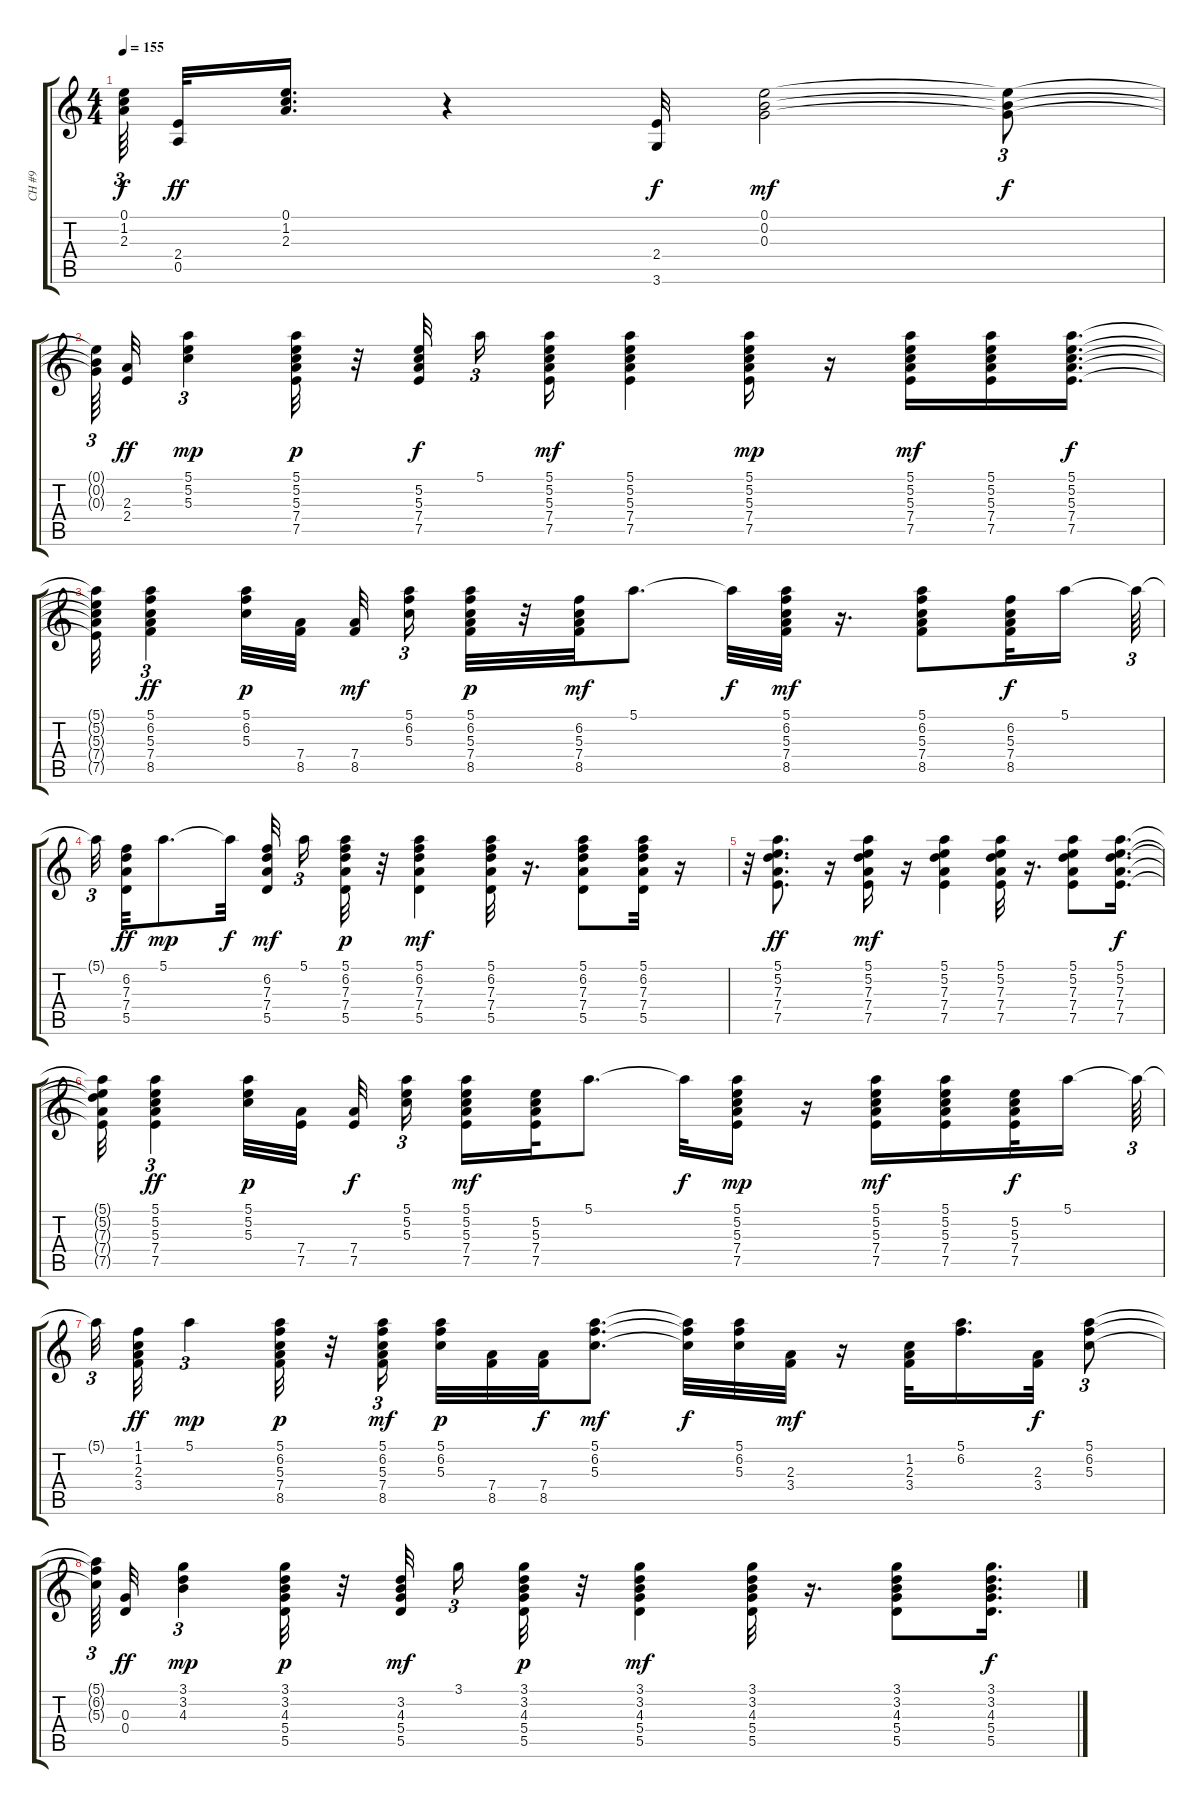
\track ("CH #9" "CH #9") {instrument acousticguitarsteel}
\staff {score tabs}
\tuning (E4 B3 G3 D3 A2 E2) {hide}
\ts (4 4)
\tempo 155
\clef g2
\ks c
(0.1{t} 1.2{t} 2.3{t}).64{tu (3 2) dy f beam splitsecondary} (2.4 0.5).32{dy ff} (0.1 1.2 2.3).16{d} r.4 (2.4 3.6).32{dy f} (0.1 0.2 0.3).2{dy mf} (0.1{t} 0.2{t} 0.3{t}).8{tu (3 2) dy f} |
(0.1{t} 0.2{t} 0.3{t}).64{tu (3 2)} (2.3 2.4).32{dy ff} (5.1 5.2 5.3).4{tu (3 2) dy mp} (5.1 5.2 5.3 7.4 7.5).32{dy p} r.32 (5.2 5.3 7.4 7.5).32{dy f beam splitsecondary} 5.1.16{tu (3 2)} (5.1 5.2 5.3 7.4 7.5).16{dy mf} (5.1 5.2 5.3 7.4 7.5).4 (5.1 5.2 5.3 7.4 7.5).16{dy mp} r.16 (5.1 5.2 5.3 7.4 7.5).16{dy mf} (5.1 5.2 5.3 7.4 7.5).16 (5.1 5.2 5.3 7.4 7.5).16{d dy f} |
(5.1{t} 5.2{t} 5.3{t} 7.4{t} 7.5{t}).32 (5.1 6.2 5.3 7.4 8.5).4{tu (3 2) dy ff} (5.1 6.2 5.3).32{dy p} (7.4 8.5).32 (7.4 8.5).32{dy mf beam splitsecondary} (5.1 6.2 5.3).16{tu (3 2)} (5.1 6.2 5.3 7.4 8.5).32{dy p} r.32 (6.2 5.3 7.4 8.5).32{dy mf} 5.1.8{d} 5.1{t}.32{dy f} (5.1 6.2 5.3 7.4 8.5).32{dy mf} r.16{d} (5.1 6.2 5.3 7.4 8.5).8 (6.2 5.3 7.4 8.5).32{dy f} 5.1.16{beam splitsecondary} 5.1{t}.64{tu (3 2)} |
5.1{t}.32{tu (3 2) beam splitsecondary} (6.2 7.3 7.4 5.5).32{dy ff} 5.1.8{d dy mp} 5.1{t}.32{dy f} (6.2 7.3 7.4 5.5).32{dy mf beam splitsecondary} 5.1.16{tu (3 2)} (5.1 6.2 7.3 7.4 5.5).32{dy p} r.32 (5.1 6.2 7.3 7.4 5.5).4{dy mf} (5.1 6.2 7.3 7.4 5.5).32 r.16{d} (5.1 6.2 7.3 7.4 5.5).8 (5.1 6.2 7.3 7.4 5.5).32 r.16 |
r.32 (5.1 5.2 7.3 7.4 7.5).8{d dy ff} r.16 (5.1 5.2 7.3 7.4 7.5).16{dy mf} r.16 (5.1 5.2 7.3 7.4 7.5).4 (5.1 5.2 7.3 7.4 7.5).32 r.16{d} (5.1 5.2 7.3 7.4 7.5).8 (5.1 5.2 7.3 7.4 7.5).16{d dy f} |
(5.1{t} 5.2{t} 7.3{t} 7.4{t} 7.5{t}).32 (5.1 5.2 5.3 7.4 7.5).4{tu (3 2) dy ff} (5.1 5.2 5.3).32{dy p} (7.4 7.5).32 (7.4 7.5).32{dy f beam splitsecondary} (5.1 5.2 5.3).16{tu (3 2) beam splitsecondary} (5.1 5.2 5.3 7.4 7.5).16{dy mf} (5.2 5.3 7.4 7.5).32 5.1.8{d} 5.1{t}.32{dy f} (5.1 5.2 5.3 7.4 7.5).16{dy mp} r.16 (5.1 5.2 5.3 7.4 7.5).16{dy mf} (5.1 5.2 5.3 7.4 7.5).16 (5.2 5.3 7.4 7.5).32{dy f} 5.1.16{beam splitsecondary} 5.1{t}.64{tu (3 2)} |
5.1{t}.32{tu (3 2)} (1.1 1.2 2.3 3.4).32{dy ff} 5.1.4{tu (3 2) dy mp} (5.1 6.2 5.3 7.4 8.5).32{dy p} r.32 (5.1 6.2 5.3 7.4 8.5).16{tu (3 2) dy mf beam splitsecondary} (5.1 6.2 5.3).32{dy p} (7.4 8.5).32 (7.4 8.5).32{dy f} (5.1 6.2 5.3).8{d dy mf} (5.1{t} 6.2{t} 5.3{t}).32{dy f} (5.1 6.2 5.3).32 (2.3 3.4).32{dy mf} r.16 (1.2 2.3 3.4).32 (5.1 6.2).16{d} (2.3 3.4).32{dy f} (5.1 6.2 5.3).8{tu (3 2)} |
(5.1{t} 6.2{t} 5.3{t}).64{tu (3 2)} (0.3 0.4).32{dy ff} (3.1 3.2 4.3).4{tu (3 2) dy mp} (3.1 3.2 4.3 5.4 5.5).32{dy p} r.32 (3.2 4.3 5.4 5.5).32{dy mf beam splitsecondary} 3.1.16{tu (3 2)} (3.1 3.2 4.3 5.4 5.5).32{dy p} r.32 (3.1 3.2 4.3 5.4 5.5).4{dy mf} (3.1 3.2 4.3 5.4 5.5).32 r.16{d} (3.1 3.2 4.3 5.4 5.5).8 (3.1 3.2 4.3 5.4 5.5).16{d dy f}
